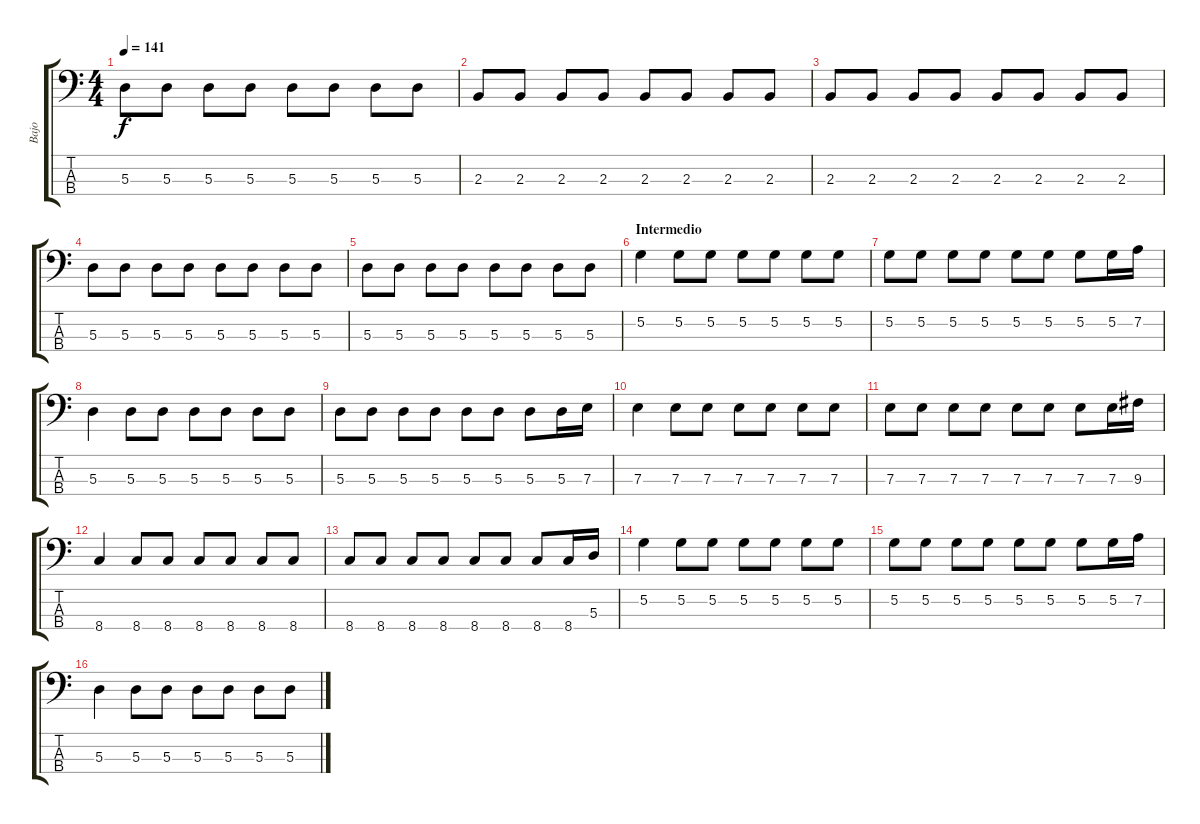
\track ("Bajo" "Bajo") {instrument electricbasspick}
\staff {score tabs}
\tuning (G2 D2 A1 E1) {hide}
\ts (4 4)
\tempo 141
\clef f4
\ks c
5.3.8{dy f} 5.3.8 5.3.8 5.3.8 5.3.8 5.3.8 5.3.8 5.3.8 |
2.3.8 2.3.8 2.3.8 2.3.8 2.3.8 2.3.8 2.3.8 2.3.8 |
2.3.8 2.3.8 2.3.8 2.3.8 2.3.8 2.3.8 2.3.8 2.3.8 |
5.3.8 5.3.8 5.3.8 5.3.8 5.3.8 5.3.8 5.3.8 5.3.8 |
5.3.8 5.3.8 5.3.8 5.3.8 5.3.8 5.3.8 5.3.8 5.3.8 |
\section ("" "Intermedio")
5.2.4 5.2.8 5.2.8 5.2.8 5.2.8 5.2.8 5.2.8 |
5.2.8 5.2.8 5.2.8 5.2.8 5.2.8 5.2.8 5.2.8 5.2.16 7.2.16 |
5.3.4 5.3.8 5.3.8 5.3.8 5.3.8 5.3.8 5.3.8 |
5.3.8 5.3.8 5.3.8 5.3.8 5.3.8 5.3.8 5.3.8 5.3.16 7.3.16 |
7.3.4 7.3.8 7.3.8 7.3.8 7.3.8 7.3.8 7.3.8 |
7.3.8 7.3.8 7.3.8 7.3.8 7.3.8 7.3.8 7.3.8 7.3.16 9.3.16 |
8.4.4 8.4.8 8.4.8 8.4.8 8.4.8 8.4.8 8.4.8 |
8.4.8 8.4.8 8.4.8 8.4.8 8.4.8 8.4.8 8.4.8 8.4.16 5.3.16 |
5.2.4 5.2.8 5.2.8 5.2.8 5.2.8 5.2.8 5.2.8 |
5.2.8 5.2.8 5.2.8 5.2.8 5.2.8 5.2.8 5.2.8 5.2.16 7.2.16 |
5.3.4 5.3.8 5.3.8 5.3.8 5.3.8 5.3.8 5.3.8
